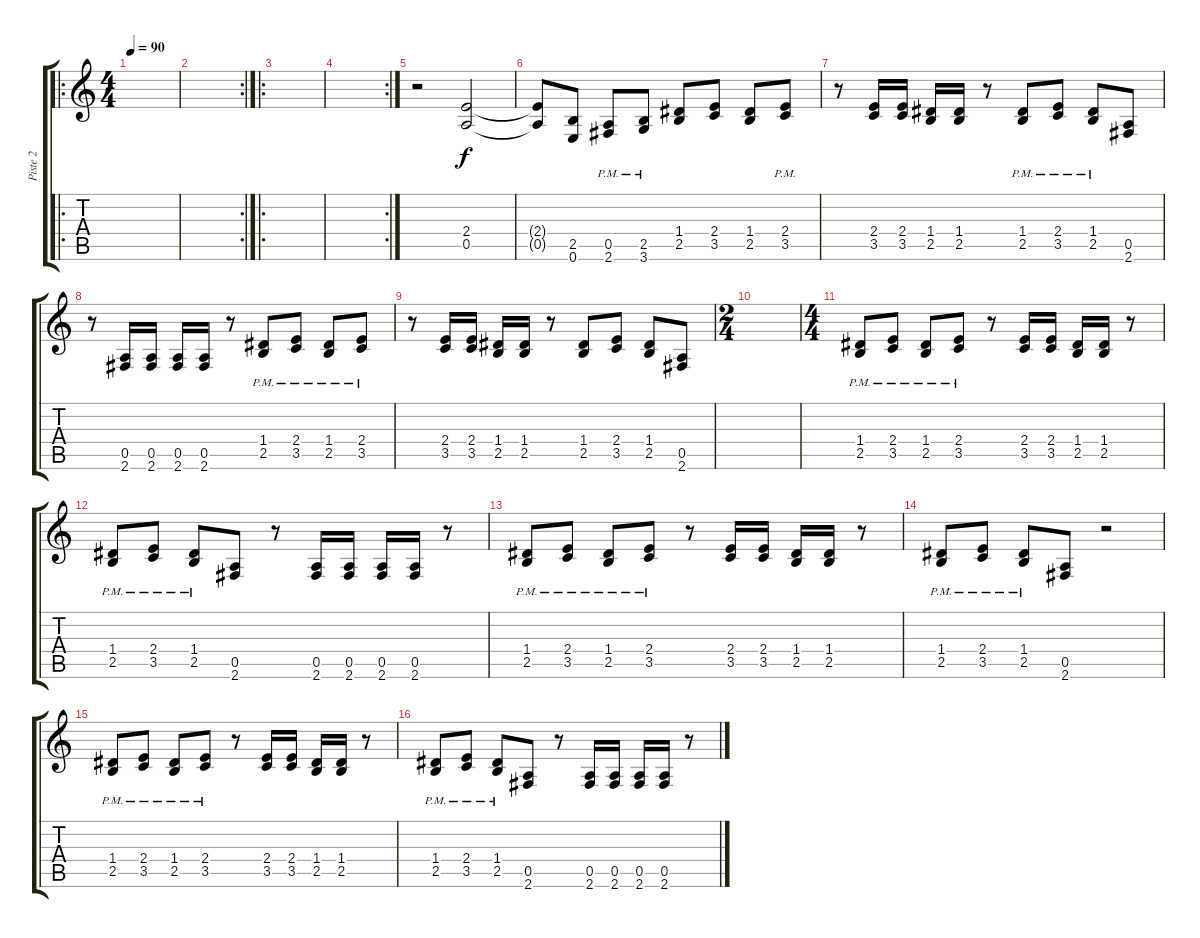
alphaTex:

\track ("Piste 2" "Piste 2") {instrument overdrivenguitar}
\staff {score tabs}
\tuning (E4 B3 G3 D3 A2 E2) {hide}
\ro
\ts (4 4)
\tempo 90
\clef g2
\ks c
|
\rc 2
|
\ro
|
\rc 2
|
r.2 (2.4 0.5).2 |
(2.4{t} 0.5{t}).8 (2.5 0.6).8 (0.5{pm} 2.6).8 (2.5{pm} 3.6{pm}).8 (1.4 2.5).8 (2.4 3.5).8 (1.4 2.5).8 (2.4{pm} 3.5{pm}).8 |
r.8 (2.4 3.5).16 (2.4 3.5).16 (1.4 2.5).16 (1.4 2.5).16 r.8 (1.4{pm} 2.5{pm}).8 (2.4{pm} 3.5{pm}).8 (1.4{pm} 2.5{pm}).8 (0.5 2.6).8 |
r.8 (0.5 2.6).16 (0.5 2.6).16 (0.5 2.6).16 (0.5 2.6).16 r.8 (1.4{pm} 2.5{pm}).8 (2.4{pm} 3.5{pm}).8 (1.4{pm} 2.5{pm}).8 (2.4{pm} 3.5{pm}).8 |
r.8 (2.4 3.5).16 (2.4 3.5).16 (1.4 2.5).16 (1.4 2.5).16 r.8 (1.4 2.5).8 (2.4 3.5).8 (1.4 2.5).8 (0.5 2.6).8 |
\ts (2 4)
|
\ts (4 4)
(1.4{pm} 2.5{pm}).8 (2.4{pm} 3.5{pm}).8 (1.4{pm} 2.5{pm}).8 (2.4{pm} 3.5{pm}).8 r.8 (2.4 3.5).16 (2.4 3.5).16 (1.4 2.5).16 (1.4 2.5).16 r.8 |
(1.4{pm} 2.5{pm}).8 (2.4{pm} 3.5{pm}).8 (1.4{pm} 2.5{pm}).8 (0.5 2.6).8 r.8 (0.5 2.6).16 (0.5 2.6).16 (0.5 2.6).16 (0.5 2.6).16 r.8 |
(1.4{pm} 2.5{pm}).8 (2.4{pm} 3.5{pm}).8 (1.4{pm} 2.5{pm}).8 (2.4{pm} 3.5{pm}).8 r.8 (2.4 3.5).16 (2.4 3.5).16 (1.4 2.5).16 (1.4 2.5).16 r.8 |
(1.4{pm} 2.5{pm}).8 (2.4{pm} 3.5{pm}).8 (1.4{pm} 2.5{pm}).8 (0.5 2.6).8 r.2 |
(1.4{pm} 2.5{pm}).8 (2.4{pm} 3.5{pm}).8 (1.4{pm} 2.5{pm}).8 (2.4{pm} 3.5{pm}).8 r.8 (2.4 3.5).16 (2.4 3.5).16 (1.4 2.5).16 (1.4 2.5).16 r.8 |
(1.4{pm} 2.5{pm}).8 (2.4{pm} 3.5{pm}).8 (1.4{pm} 2.5{pm}).8 (0.5 2.6).8 r.8 (0.5 2.6).16 (0.5 2.6).16 (0.5 2.6).16 (0.5 2.6).16 r.8
